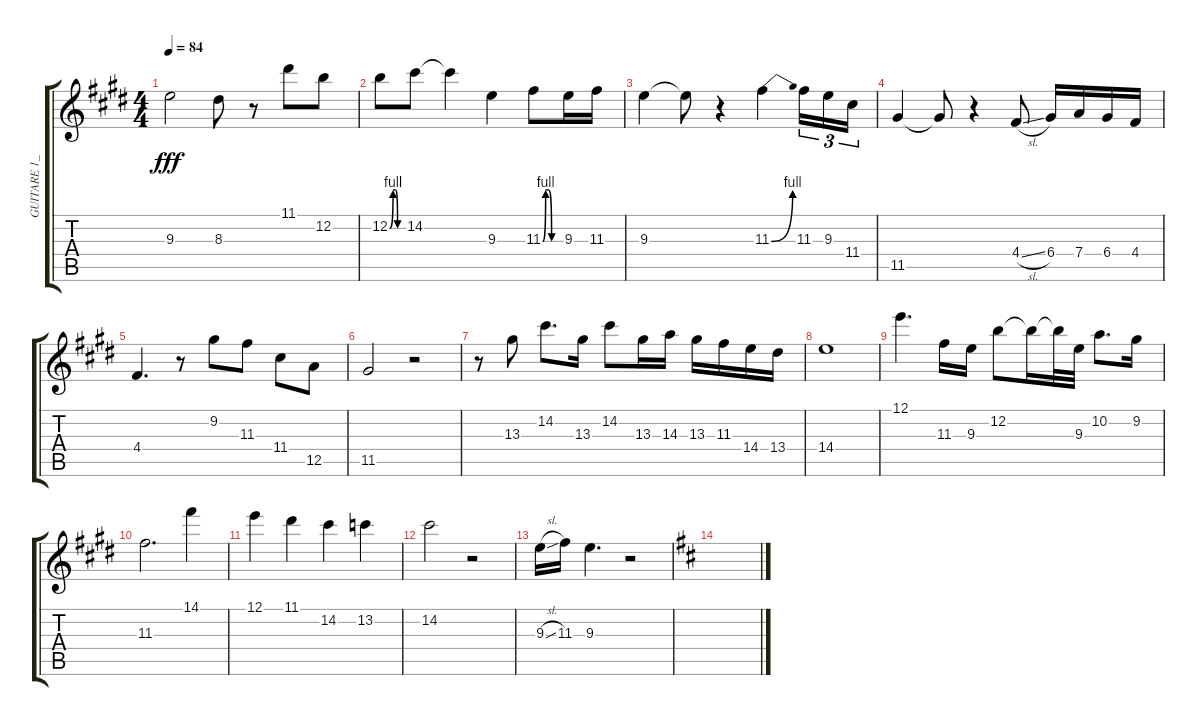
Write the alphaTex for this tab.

\track ("GUITARE 1_1" "GUITARE 1_") {instrument overdrivenguitar}
\staff {score tabs}
\tuning (E4 B3 G3 D3 A2 E2) {hide}
\ts (4 4)
\tempo 84
\clef g2
\ks e
9.3.2{dy fff} 8.3.8 r.8 11.1.8 12.2.8 |
12.2{be (custom 0 0 15 4 25 4 35 0 60 0)}.8 14.2.8 14.2{t}.4 9.3.4 11.3{be (custom 0 0 10 4 20 4 30 0 60 0)}.8 9.3.16 11.3.16 |
9.3.4 9.3{t}.8 r.4 11.3{be (bend 0 0 60 4)}.4 11.3.16{tu (3 2)} 9.3.16{tu (3 2)} 11.4.16{tu (3 2)} |
11.5.4 11.5{t}.8 r.4 4.4{sl}.8 6.4.16 7.4.16 6.4.16 4.4.16 |
4.4.4{d} r.8 9.2.8 11.3.8 11.4.8 12.5.8 |
11.5.2 r.2 |
r.8 13.3.8 14.2.8{d} 13.3.16 14.2.8 13.3.16 14.3.16 13.3.16 11.3.16 14.4.16 13.4.16 |
14.4.1 |
12.1.4{d} 11.3.16 9.3.16 12.2.8 12.2{t}.16 12.2{t}.32 9.3.32 10.2.8{d} 9.2.16 |
11.3.2{d} 14.1.4 |
12.1.4 11.1.4 14.2.4 13.2.4 |
14.2.2 r.2 |
9.3{sl}.16 11.3.16 9.3.4{d} r.2 |
\ks d
